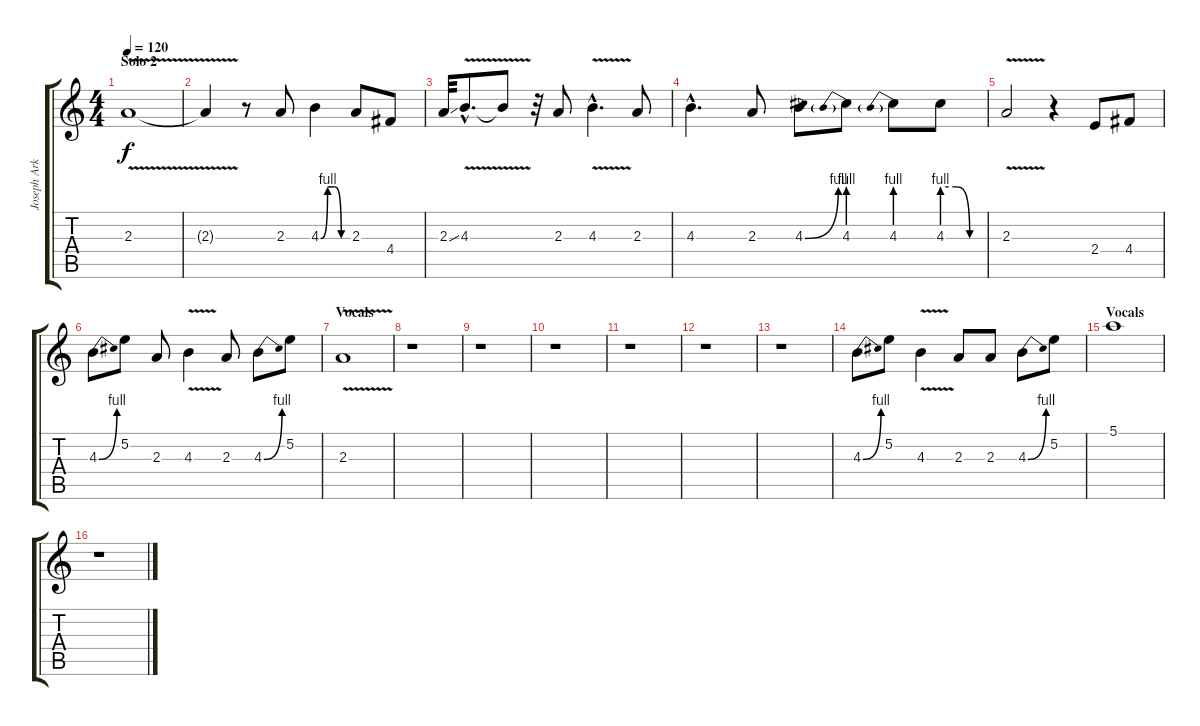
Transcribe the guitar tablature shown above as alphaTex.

\track ("Joseph Arkansas" "Joseph Ark") {instrument acousticguitarsteel}
\staff {score tabs}
\tuning (E4 B3 G3 D3 A2 E2) {hide}
\ts (4 4)
\section ("" "Solo 2")
\tempo 120
\clef g2
\ks c
2.3{v}.1{dy f} |
2.3{t}.4 r.8 2.3.8 4.3{be (custom 0 0 15 4 30 4 45 0 60 0)}.4 2.3.8 4.4.8 |
2.3{ss}.32 4.3{v hac}.8{d} 4.3{t}.8 r.32 2.3.8 4.3{v hac}.4{d} 2.3.8 |
4.3{hac}.4{d} 2.3.8 4.3{be (bend 0 0 60 4)}.8 4.3{be (prebend 0 4 60 4)}.8 4.3{be (prebend 0 4 60 4)}.8 4.3{be (custom 0 4 20 4 40 0 60 0)}.8 |
2.3{v}.2 r.4 2.4.8 4.4.8 |
4.3{be (bend 0 0 60 4)}.8 5.2.8 2.3.8 4.3{v}.4 2.3.8 4.3{be (bend 0 0 60 4)}.8 5.2.8 |
\section ("" "Vocals")
2.3{v}.1 |
r.1 |
r.1 |
r.1 |
r.1 |
r.1 |
r.1 |
4.3{be (bend 0 0 60 4)}.8 5.2.8 4.3{v}.4 2.3.8 2.3.8 4.3{be (bend 0 0 60 4)}.8 5.2.8 |
\section ("" "Vocals")
5.1.1 |
r.1
